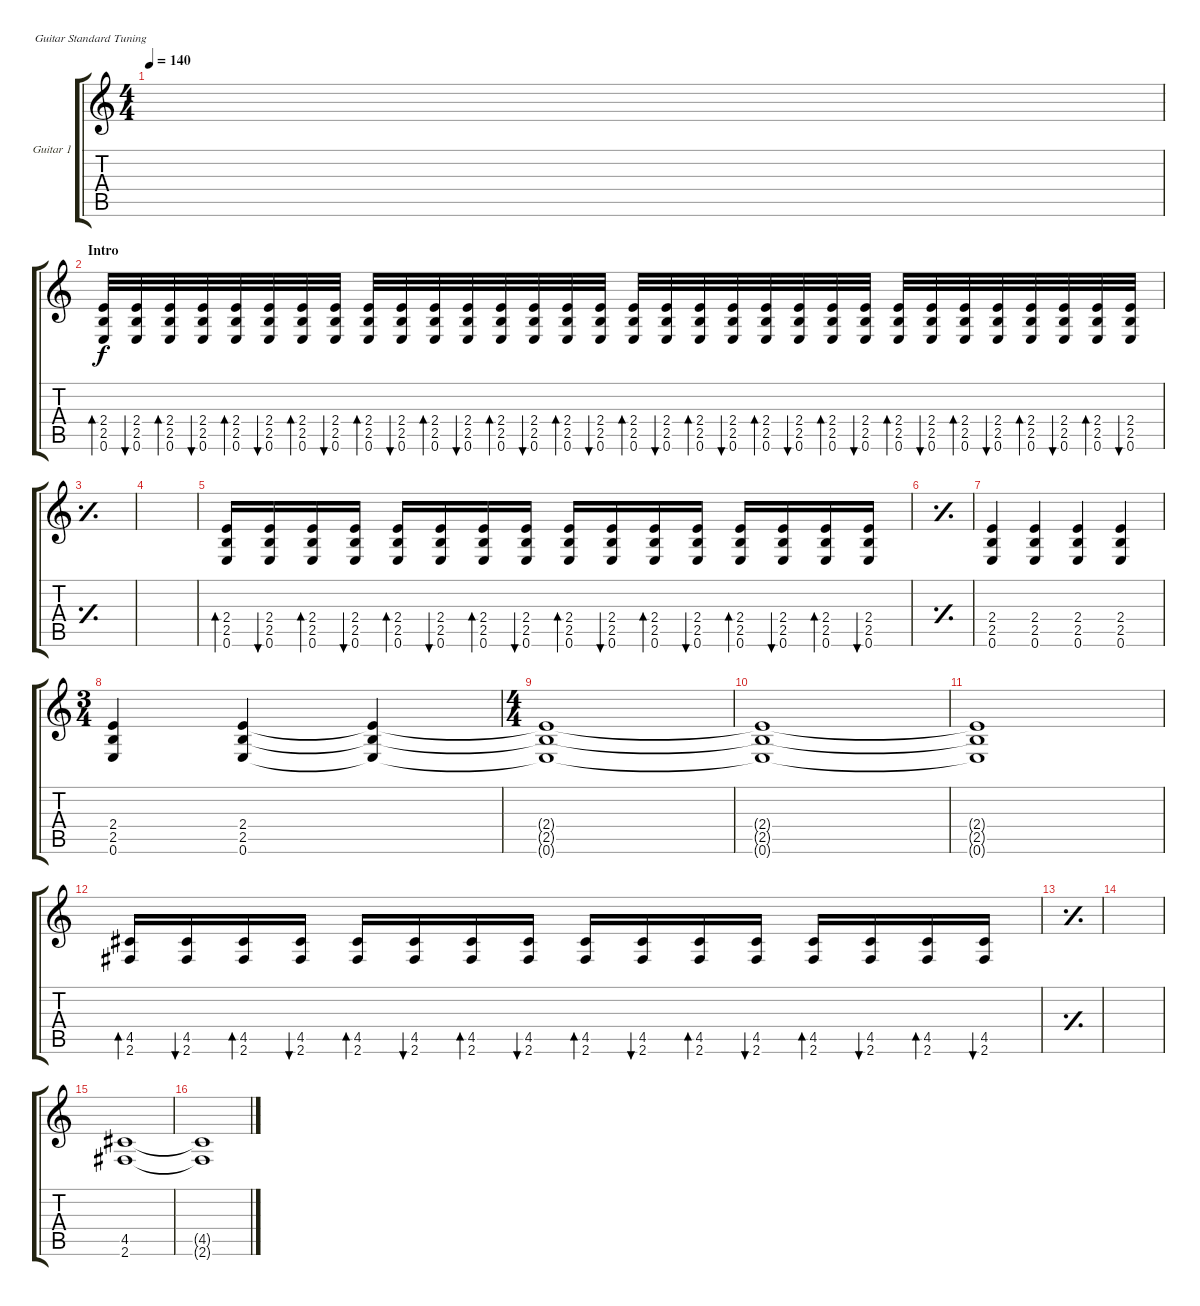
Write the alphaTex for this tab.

\bracketExtendMode groupsimilarinstruments
\firstSystemTrackNameOrientation horizontal
\otherSystemsTrackNameOrientation horizontal
\track ("Gtr. Rhythm 1" "Guitar 1") {instrument overdrivenguitar}
\staff {score tabs}
\tuning (E4 B3 G3 D3 A2 E2)
\ts (4 4)
\beaming (8 2 2 2 2)
\tempo 140
\clef g2
\ks c
|
\section ("" "Intro")
(2.4 2.5 0.6).32{bd 120} (2.4 2.5 0.6).32{bu 120} (2.4 2.5 0.6).32{bd 120} (2.4 2.5 0.6).32{bu 120} (2.4 2.5 0.6).32{bd 120} (2.4 2.5 0.6).32{bu 120} (2.4 2.5 0.6).32{bd 120} (2.4 2.5 0.6).32{bu 120} (2.4 2.5 0.6).32{bd 120} (2.4 2.5 0.6).32{bu 120} (2.4 2.5 0.6).32{bd 120} (2.4 2.5 0.6).32{bu 120} (2.4 2.5 0.6).32{bd 120} (2.4 2.5 0.6).32{bu 120} (2.4 2.5 0.6).32{bd 120} (2.4 2.5 0.6).32{bu 120} (2.4 2.5 0.6).32{bd 120} (2.4 2.5 0.6).32{bu 120} (2.4 2.5 0.6).32{bd 120} (2.4 2.5 0.6).32{bu 120} (2.4 2.5 0.6).32{bd 120} (2.4 2.5 0.6).32{bu 120} (2.4 2.5 0.6).32{bd 120} (2.4 2.5 0.6).32{bu 120} (2.4 2.5 0.6).32{bd 120} (2.4 2.5 0.6).32{bu 120} (2.4 2.5 0.6).32{bd 120} (2.4 2.5 0.6).32{bu 120} (2.4 2.5 0.6).32{bd 120} (2.4 2.5 0.6).32{bu 120} (2.4 2.5 0.6).32{bd 120} (2.4 2.5 0.6).32{bu 120} |
\simile simple
|
|
\simile none
(2.4 2.5 0.6).16{bd 60} (2.4 2.5 0.6).16{bu 60} (2.4 2.5 0.6).16{bd 60} (2.4 2.5 0.6).16{bu 60} (2.4 2.5 0.6).16{bd 60} (2.4 2.5 0.6).16{bu 60} (2.4 2.5 0.6).16{bd 60} (2.4 2.5 0.6).16{bu 60} (2.4 2.5 0.6).16{bd 60} (2.4 2.5 0.6).16{bu 60} (2.4 2.5 0.6).16{bd 60} (2.4 2.5 0.6).16{bu 60} (2.4 2.5 0.6).16{bd 60} (2.4 2.5 0.6).16{bu 60} (2.4 2.5 0.6).16{bd 60} (2.4 2.5 0.6).16{bu 60} |
\simile simple
|
\simile none
(2.4 2.5 0.6).4 (2.4 2.5 0.6).4 (2.4 2.5 0.6).4 (2.4 2.5 0.6).4 |
\ts (3 4)
(2.4 2.5 0.6).4 (2.4 2.5 0.6).4 (2.4{t} 2.5{t} 0.6{t}).4 |
\ts (4 4)
(2.4{t} 2.5{t} 0.6{t}).1 |
(2.4{t} 2.5{t} 0.6{t}).1 |
(2.4{t} 2.5{t} 0.6{t}).1 |
(4.5 2.6).16{bd 120} (4.5 2.6).16{bu 120} (4.5 2.6).16{bd 120} (4.5 2.6).16{bu 120} (4.5 2.6).16{bd 120} (4.5 2.6).16{bu 120} (4.5 2.6).16{bd 120} (4.5 2.6).16{bu 120} (4.5 2.6).16{bd 120} (4.5 2.6).16{bu 120} (4.5 2.6).16{bd 120} (4.5 2.6).16{bu 120} (4.5 2.6).16{bd 120} (4.5 2.6).16{bu 120} (4.5 2.6).16{bd 120} (4.5 2.6).16{bu 120} |
\simile simple
|
|
\simile none
(4.5 2.6).1 |
(4.5{t} 2.6{t}).1
